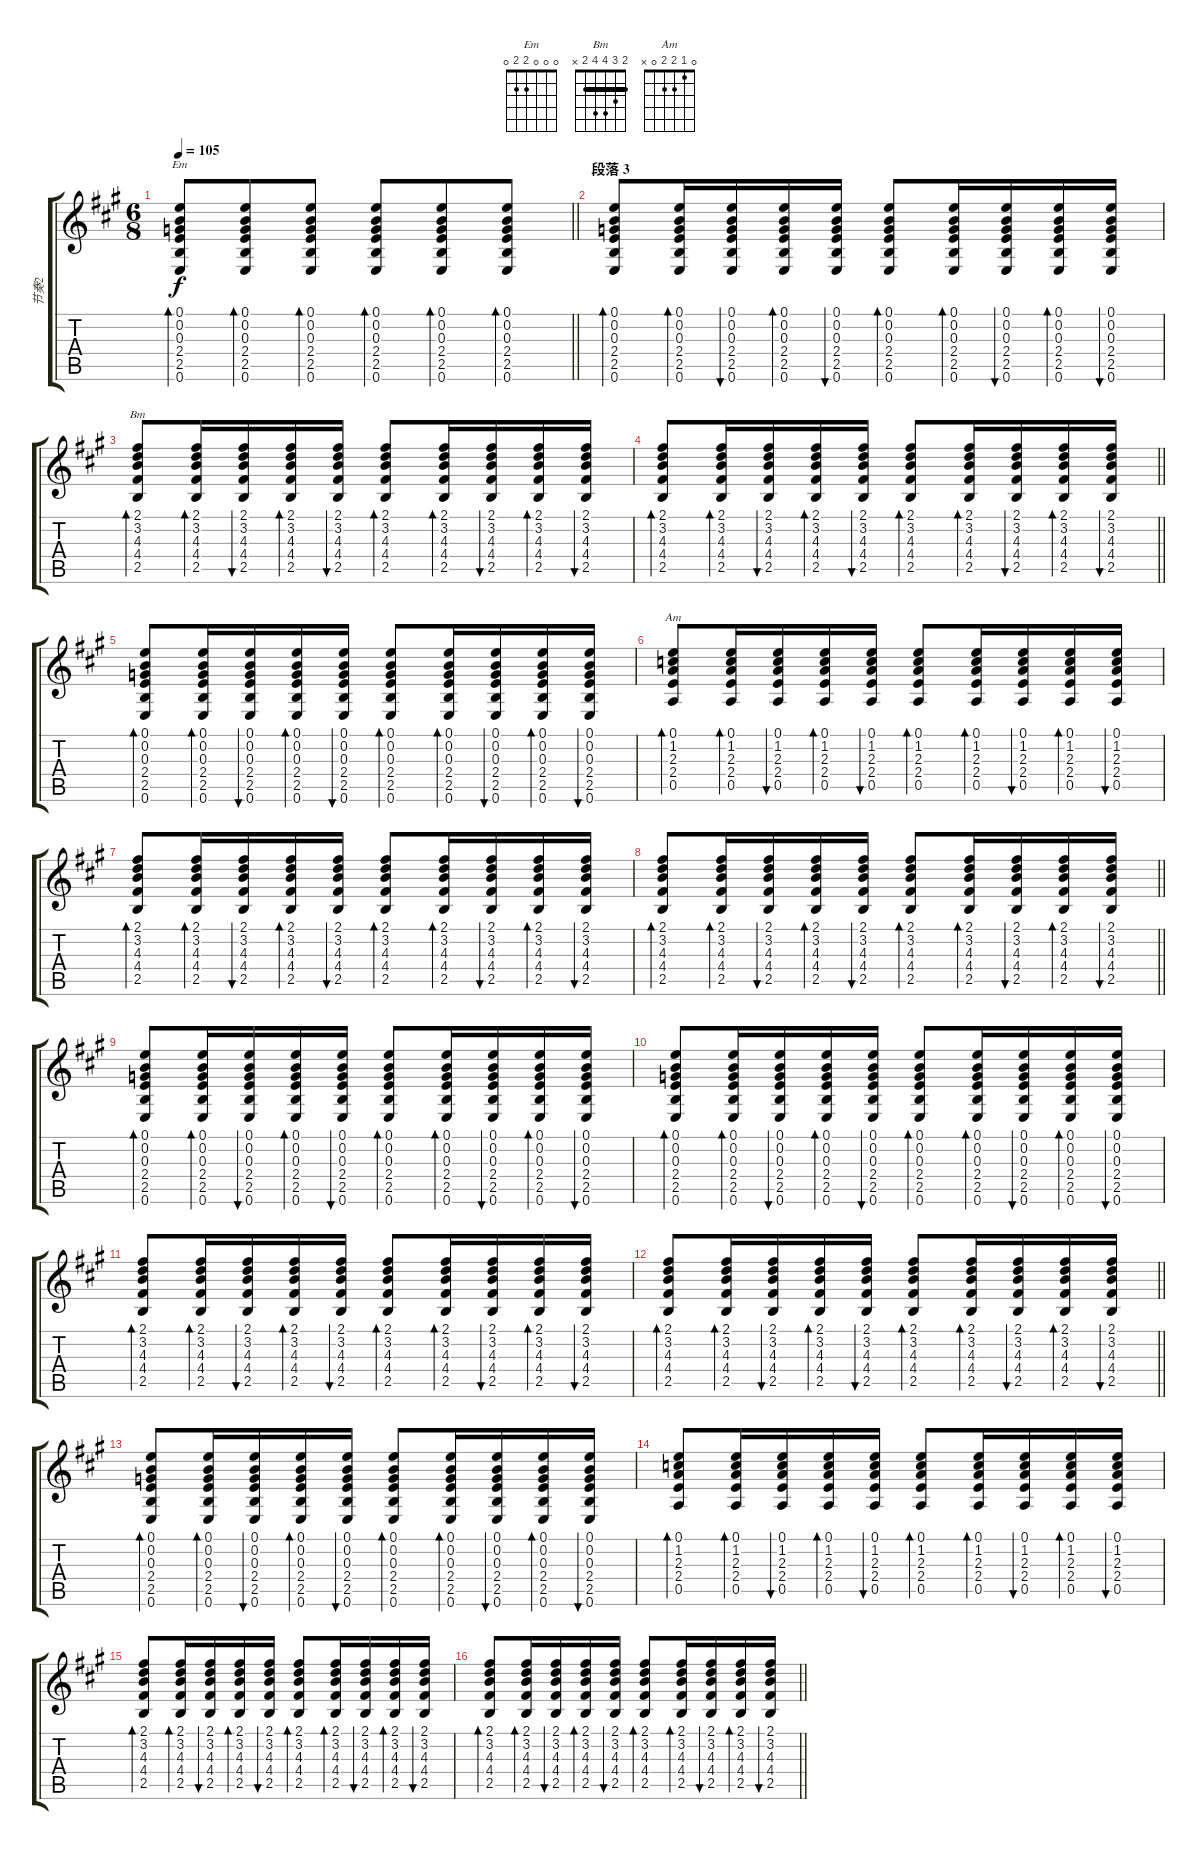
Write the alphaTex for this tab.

\track ("节奏2" "节奏2") {instrument acousticguitarsteel}
\staff {score tabs}
\tuning (E4 B3 G3 D3 A2 E2) {hide}
\chord ("Em" 0 0 0 2 2 0)
\chord ("Bm" 2 3 4 4 2 x) {barre 2}
\chord ("Am" 0 1 2 2 0 x)
\ts (6 8)
\tempo 105
\clef g2
\barLineRight lightlight
\ks a
(0.1 0.2 0.3 2.4 2.5 0.6).8{bd 30 ch "Em" dy f} (0.1 0.2 0.3 2.4 2.5 0.6).8{bd 30} (0.1 0.2 0.3 2.4 2.5 0.6).8{bd 30} (0.1 0.2 0.3 2.4 2.5 0.6).8{bd 30} (0.1 0.2 0.3 2.4 2.5 0.6).8{bd 30} (0.1 0.2 0.3 2.4 2.5 0.6).8{bd 30} |
\section ("" "段落 3")
(0.1 0.2 0.3 2.4 2.5 0.6).8{bd 30} (0.1 0.2 0.3 2.4 2.5 0.6).16{bd 30} (0.1 0.2 0.3 2.4 2.5 0.6).16{bu 30} (0.1 0.2 0.3 2.4 2.5 0.6).16{bd 30} (0.1 0.2 0.3 2.4 2.5 0.6).16{bu 30} (0.1 0.2 0.3 2.4 2.5 0.6).8{bd 30} (0.1 0.2 0.3 2.4 2.5 0.6).16{bd 30} (0.1 0.2 0.3 2.4 2.5 0.6).16{bu 30} (0.1 0.2 0.3 2.4 2.5 0.6).16{bd 30} (0.1 0.2 0.3 2.4 2.5 0.6).16{bu 30} |
(2.1 3.2 4.3 4.4 2.5).8{bd 30 ch "Bm"} (2.1 3.2 4.3 4.4 2.5).16{bd 30} (2.1 3.2 4.3 4.4 2.5).16{bu 30} (2.1 3.2 4.3 4.4 2.5).16{bd 30} (2.1 3.2 4.3 4.4 2.5).16{bu 30} (2.1 3.2 4.3 4.4 2.5).8{bd 30} (2.1 3.2 4.3 4.4 2.5).16{bd 30} (2.1 3.2 4.3 4.4 2.5).16{bu 30} (2.1 3.2 4.3 4.4 2.5).16{bd 30} (2.1 3.2 4.3 4.4 2.5).16{bu 30} |
\barLineRight lightlight
(2.1 3.2 4.3 4.4 2.5).8{bd 30} (2.1 3.2 4.3 4.4 2.5).16{bd 30} (2.1 3.2 4.3 4.4 2.5).16{bu 30} (2.1 3.2 4.3 4.4 2.5).16{bd 30} (2.1 3.2 4.3 4.4 2.5).16{bu 30} (2.1 3.2 4.3 4.4 2.5).8{bd 30} (2.1 3.2 4.3 4.4 2.5).16{bd 30} (2.1 3.2 4.3 4.4 2.5).16{bu 30} (2.1 3.2 4.3 4.4 2.5).16{bd 30} (2.1 3.2 4.3 4.4 2.5).16{bu 30} |
(0.1 0.2 0.3 2.4 2.5 0.6).8{bd 30} (0.1 0.2 0.3 2.4 2.5 0.6).16{bd 30} (0.1 0.2 0.3 2.4 2.5 0.6).16{bu 30} (0.1 0.2 0.3 2.4 2.5 0.6).16{bd 30} (0.1 0.2 0.3 2.4 2.5 0.6).16{bu 30} (0.1 0.2 0.3 2.4 2.5 0.6).8{bd 30} (0.1 0.2 0.3 2.4 2.5 0.6).16{bd 30} (0.1 0.2 0.3 2.4 2.5 0.6).16{bu 30} (0.1 0.2 0.3 2.4 2.5 0.6).16{bd 30} (0.1 0.2 0.3 2.4 2.5 0.6).16{bu 30} |
(0.1 1.2 2.3 2.4 0.5).8{bd 30 ch "Am"} (0.1 1.2 2.3 2.4 0.5).16{bd 30} (0.1 1.2 2.3 2.4 0.5).16{bu 30} (0.1 1.2 2.3 2.4 0.5).16{bd 30} (0.1 1.2 2.3 2.4 0.5).16{bu 30} (0.1 1.2 2.3 2.4 0.5).8{bd 30} (0.1 1.2 2.3 2.4 0.5).16{bd 30} (0.1 1.2 2.3 2.4 0.5).16{bu 30} (0.1 1.2 2.3 2.4 0.5).16{bd 30} (0.1 1.2 2.3 2.4 0.5).16{bu 30} |
(2.1 3.2 4.3 4.4 2.5).8{bd 30} (2.1 3.2 4.3 4.4 2.5).16{bd 30} (2.1 3.2 4.3 4.4 2.5).16{bu 30} (2.1 3.2 4.3 4.4 2.5).16{bd 30} (2.1 3.2 4.3 4.4 2.5).16{bu 30} (2.1 3.2 4.3 4.4 2.5).8{bd 30} (2.1 3.2 4.3 4.4 2.5).16{bd 30} (2.1 3.2 4.3 4.4 2.5).16{bu 30} (2.1 3.2 4.3 4.4 2.5).16{bd 30} (2.1 3.2 4.3 4.4 2.5).16{bu 30} |
\barLineRight lightlight
(2.1 3.2 4.3 4.4 2.5).8{bd 30} (2.1 3.2 4.3 4.4 2.5).16{bd 30} (2.1 3.2 4.3 4.4 2.5).16{bu 30} (2.1 3.2 4.3 4.4 2.5).16{bd 30} (2.1 3.2 4.3 4.4 2.5).16{bu 30} (2.1 3.2 4.3 4.4 2.5).8{bd 30} (2.1 3.2 4.3 4.4 2.5).16{bd 30} (2.1 3.2 4.3 4.4 2.5).16{bu 30} (2.1 3.2 4.3 4.4 2.5).16{bd 30} (2.1 3.2 4.3 4.4 2.5).16{bu 30} |
(0.1 0.2 0.3 2.4 2.5 0.6).8{bd 30} (0.1 0.2 0.3 2.4 2.5 0.6).16{bd 30} (0.1 0.2 0.3 2.4 2.5 0.6).16{bu 30} (0.1 0.2 0.3 2.4 2.5 0.6).16{bd 30} (0.1 0.2 0.3 2.4 2.5 0.6).16{bu 30} (0.1 0.2 0.3 2.4 2.5 0.6).8{bd 30} (0.1 0.2 0.3 2.4 2.5 0.6).16{bd 30} (0.1 0.2 0.3 2.4 2.5 0.6).16{bu 30} (0.1 0.2 0.3 2.4 2.5 0.6).16{bd 30} (0.1 0.2 0.3 2.4 2.5 0.6).16{bu 30} |
(0.1 0.2 0.3 2.4 2.5 0.6).8{bd 30} (0.1 0.2 0.3 2.4 2.5 0.6).16{bd 30} (0.1 0.2 0.3 2.4 2.5 0.6).16{bu 30} (0.1 0.2 0.3 2.4 2.5 0.6).16{bd 30} (0.1 0.2 0.3 2.4 2.5 0.6).16{bu 30} (0.1 0.2 0.3 2.4 2.5 0.6).8{bd 30} (0.1 0.2 0.3 2.4 2.5 0.6).16{bd 30} (0.1 0.2 0.3 2.4 2.5 0.6).16{bu 30} (0.1 0.2 0.3 2.4 2.5 0.6).16{bd 30} (0.1 0.2 0.3 2.4 2.5 0.6).16{bu 30} |
(2.1 3.2 4.3 4.4 2.5).8{bd 30} (2.1 3.2 4.3 4.4 2.5).16{bd 30} (2.1 3.2 4.3 4.4 2.5).16{bu 30} (2.1 3.2 4.3 4.4 2.5).16{bd 30} (2.1 3.2 4.3 4.4 2.5).16{bu 30} (2.1 3.2 4.3 4.4 2.5).8{bd 30} (2.1 3.2 4.3 4.4 2.5).16{bd 30} (2.1 3.2 4.3 4.4 2.5).16{bu 30} (2.1 3.2 4.3 4.4 2.5).16{bd 30} (2.1 3.2 4.3 4.4 2.5).16{bu 30} |
\barLineRight lightlight
(2.1 3.2 4.3 4.4 2.5).8{bd 30} (2.1 3.2 4.3 4.4 2.5).16{bd 30} (2.1 3.2 4.3 4.4 2.5).16{bu 30} (2.1 3.2 4.3 4.4 2.5).16{bd 30} (2.1 3.2 4.3 4.4 2.5).16{bu 30} (2.1 3.2 4.3 4.4 2.5).8{bd 30} (2.1 3.2 4.3 4.4 2.5).16{bd 30} (2.1 3.2 4.3 4.4 2.5).16{bu 30} (2.1 3.2 4.3 4.4 2.5).16{bd 30} (2.1 3.2 4.3 4.4 2.5).16{bu 30} |
(0.1 0.2 0.3 2.4 2.5 0.6).8{bd 30} (0.1 0.2 0.3 2.4 2.5 0.6).16{bd 30} (0.1 0.2 0.3 2.4 2.5 0.6).16{bu 30} (0.1 0.2 0.3 2.4 2.5 0.6).16{bd 30} (0.1 0.2 0.3 2.4 2.5 0.6).16{bu 30} (0.1 0.2 0.3 2.4 2.5 0.6).8{bd 30} (0.1 0.2 0.3 2.4 2.5 0.6).16{bd 30} (0.1 0.2 0.3 2.4 2.5 0.6).16{bu 30} (0.1 0.2 0.3 2.4 2.5 0.6).16{bd 30} (0.1 0.2 0.3 2.4 2.5 0.6).16{bu 30} |
(0.1 1.2 2.3 2.4 0.5).8{bd 30} (0.1 1.2 2.3 2.4 0.5).16{bd 30} (0.1 1.2 2.3 2.4 0.5).16{bu 30} (0.1 1.2 2.3 2.4 0.5).16{bd 30} (0.1 1.2 2.3 2.4 0.5).16{bu 30} (0.1 1.2 2.3 2.4 0.5).8{bd 30} (0.1 1.2 2.3 2.4 0.5).16{bd 30} (0.1 1.2 2.3 2.4 0.5).16{bu 30} (0.1 1.2 2.3 2.4 0.5).16{bd 30} (0.1 1.2 2.3 2.4 0.5).16{bu 30} |
(2.1 3.2 4.3 4.4 2.5).8{bd 30} (2.1 3.2 4.3 4.4 2.5).16{bd 30} (2.1 3.2 4.3 4.4 2.5).16{bu 30} (2.1 3.2 4.3 4.4 2.5).16{bd 30} (2.1 3.2 4.3 4.4 2.5).16{bu 30} (2.1 3.2 4.3 4.4 2.5).8{bd 30} (2.1 3.2 4.3 4.4 2.5).16{bd 30} (2.1 3.2 4.3 4.4 2.5).16{bu 30} (2.1 3.2 4.3 4.4 2.5).16{bd 30} (2.1 3.2 4.3 4.4 2.5).16{bu 30} |
\barLineRight lightlight
(2.1 3.2 4.3 4.4 2.5).8{bd 30} (2.1 3.2 4.3 4.4 2.5).16{bd 30} (2.1 3.2 4.3 4.4 2.5).16{bu 30} (2.1 3.2 4.3 4.4 2.5).16{bd 30} (2.1 3.2 4.3 4.4 2.5).16{bu 30} (2.1 3.2 4.3 4.4 2.5).8{bd 30} (2.1 3.2 4.3 4.4 2.5).16{bd 30} (2.1 3.2 4.3 4.4 2.5).16{bu 30} (2.1 3.2 4.3 4.4 2.5).16{bd 30} (2.1 3.2 4.3 4.4 2.5).16{bu 30}
